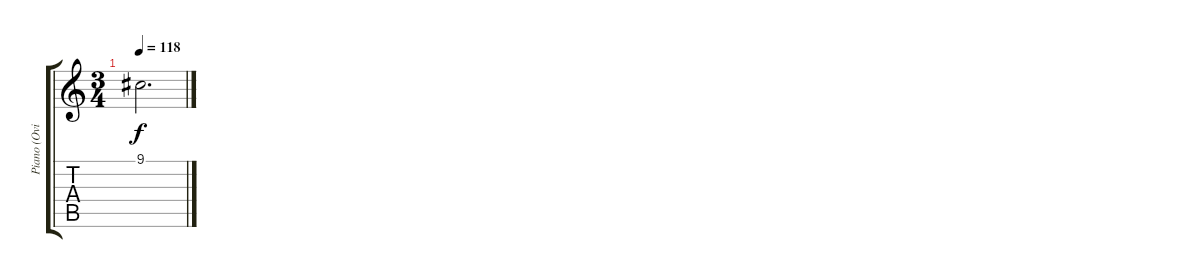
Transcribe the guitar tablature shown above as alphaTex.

\track ("Piano (Ovie)" "Piano (Ovi") {instrument brightacousticpiano}
\staff {score tabs}
\tuning (E4 B3 G3 D3 A2 E2) {hide}
\ts (3 4)
\tempo 118
\clef g2
\ks c
9.1{t}.2{d dy f}
